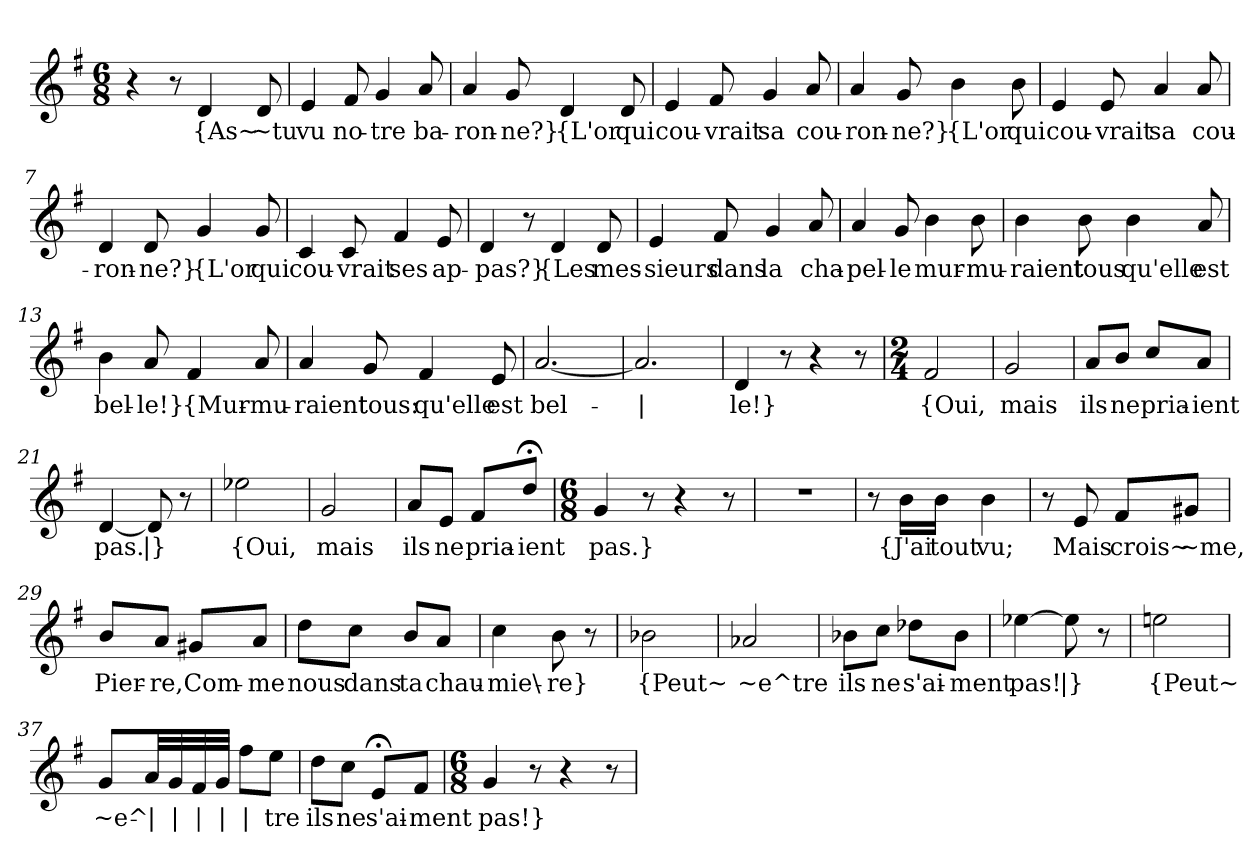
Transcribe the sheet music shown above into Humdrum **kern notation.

**kern	**text
*part1	*part1
*staff1	*staff1
*clefG2	*
*k[f#]	*
*M6/8	*
=1	=1
4r	.
8r	.
!	!LO:LY:b
4d/	{As~
!	!LO:LY:b
8d/	~tu
=2	=2
!	!LO:LY:b
4e/	vu
!	!LO:LY:b
8f#/	no-
!	!LO:LY:b
4g/	-tre
!	!LO:LY:b
8a/	ba-
=3	=3
!	!LO:LY:b
4a/	-ron-
!	!LO:LY:b
8g/	-ne?}
!	!LO:LY:b
4d/	{L'or
!	!LO:LY:b
8d/	qui
=4	=4
!	!LO:LY:b
4e/	cou-
!	!LO:LY:b
8f#/	-vrait
!	!LO:LY:b
4g/	sa
!	!LO:LY:b
8a/	cou-
=5	=5
!	!LO:LY:b
4a/	-ron-
!	!LO:LY:b
8g/	-ne?}
!	!LO:LY:b
4b\	{L'or
!	!LO:LY:b
8b\	qui
!!LO:LB:g=z
=6	=6
!	!LO:LY:b
4e/	cou-
!	!LO:LY:b
8e/	-vrait
!	!LO:LY:b
4a/	sa
!	!LO:LY:b
8a/	cou-
=7	=7
!	!LO:LY:b
4d/	-ron-
!	!LO:LY:b
8d/	-ne?}
!	!LO:LY:b
4g/	{L'or
!	!LO:LY:b
8g/	qui
=8	=8
!	!LO:LY:b
4c/	cou-
!	!LO:LY:b
8c/	-vrait
!	!LO:LY:b
4f#/	ses
!	!LO:LY:b
8e/	ap-
=9	=9
!	!LO:LY:b
4d/	-pas?}
8r	.
!	!LO:LY:b
4d/	{Les
!	!LO:LY:b
8d/	mes-
=10	=10
!	!LO:LY:b
4e/	-sieurs
!	!LO:LY:b
8f#/	dans
!	!LO:LY:b
4g/	la
!	!LO:LY:b
8a/	cha-
!!LO:LB:g=z
=11	=11
!	!LO:LY:b
4a/	-pel-
!	!LO:LY:b
8g/	-le
!	!LO:LY:b
4b\	mur-
!	!LO:LY:b
8b\	-mu-
=12	=12
!	!LO:LY:b
4b\	-raient
!	!LO:LY:b
8b\	tous
!	!LO:LY:b
4b\	qu'elle
!	!LO:LY:b
8a/	est
=13	=13
!	!LO:LY:b
4b\	bel-
!	!LO:LY:b
8a/	-le!}
!	!LO:LY:b
4f#/	{Mur-
!	!LO:LY:b
8a/	-mu-
=14	=14
!	!LO:LY:b
4a/	-raient
!	!LO:LY:b
8g/	tous:
!	!LO:LY:b
4f#/	qu'elle
!	!LO:LY:b
8e/	est
=15	=15
!	!LO:LY:b
[2.a/	bel-
=16	=16
!	!LO:LY:b
2.a/]	|
!!LO:LB:g=z
=17	=17
!	!LO:LY:b
4d/	-le!}
8r	.
4r	.
8r	.
=18	=18
*M2/4	*
!	!LO:LY:b
2f#/	{Oui,
=19	=19
!	!LO:LY:b
2g/	mais
=20	=20
!	!LO:LY:b
8a/L	ils
!	!LO:LY:b
8b/J	ne
!	!LO:LY:b
8cc/L	pria-
!	!LO:LY:b
8a/J	-ient
=21	=21
!	!LO:LY:b
[4d/	pas.
!	!LO:LY:b
8d/]	|}
8r	.
=22	=22
!	!LO:LY:b
2ee-X\	{Oui,
=23	=23
!	!LO:LY:b
2g/	mais
=24	=24
!	!LO:LY:b
8a/L	ils
!	!LO:LY:b
8e/J	ne
!	!LO:LY:b
8f#/L	pria-
!	!LO:LY:b
8dd;</J	-ient
=25	=25
*M6/8	*
!	!LO:LY:b
4g/	pas.}
8r	.
4r	.
8r	.
=26	=26
2.r	.
!!LO:LB:g=z
=27	=27
8r	.
!	!LO:LY:b
16b\LL	{J'ai
!	!LO:LY:b
16b\JJ	tout
!	!LO:LY:b
4b\	vu;
=28	=28
8r	.
!	!LO:LY:b
8e/	Mais
!	!LO:LY:b
8f#/L	crois~
!	!LO:LY:b
8g#X/J	~me,
=29	=29
!	!LO:LY:b
8b/L	Pier-
!	!LO:LY:b
8a/J	-re,
!	!LO:LY:b
8g#X/L	Com-
!	!LO:LY:b
8a/J	-me
=30	=30
!	!LO:LY:b
8dd\L	nous
!	!LO:LY:b
8cc\J	dans
!	!LO:LY:b
8b/L	ta
!	!LO:LY:b
8a/J	chau-
=31	=31
!	!LO:LY:b
4cc\	-mie\-
!	!LO:LY:b
8b\	-re}
8r	.
=32	=32
!	!LO:LY:b
2b-X\	{Peut~
=33	=33
!	!LO:LY:b
2a-X/	~e^tre
!!LO:LB:g=z
=34	=34
!	!LO:LY:b
8b-X\L	ils
!	!LO:LY:b
8cc\J	ne
!	!LO:LY:b
8dd-X\L	s'ai-
!	!LO:LY:b
8b-\J	-ment
=35	=35
!	!LO:LY:b
[4ee-X\	pas!
!	!LO:LY:b
8ee-\]	|}
8r	.
=36	=36
!	!LO:LY:b
2een\	{Peut~
=37	=37
!	!LO:LY:b
8g/L	~e^-
!	!LO:LY:b
32a/LL	|
!	!LO:LY:b
32g/	|
!	!LO:LY:b
32f#/	|
!	!LO:LY:b
32g/JJJ	|
!	!LO:LY:b
8ff#\L	|
!	!LO:LY:b
8ee\J	-tre
=38	=38
!	!LO:LY:b
8dd\L	ils
!	!LO:LY:b
8cc\J	ne
!	!LO:LY:b
8e;</L	s'ai-
!	!LO:LY:b
8f#/J	-ment
=39	=39
*M6/8	*
!	!LO:LY:b
4g/	pas!}
8r	.
4r	.
8r	.
=	=
*-	*-
